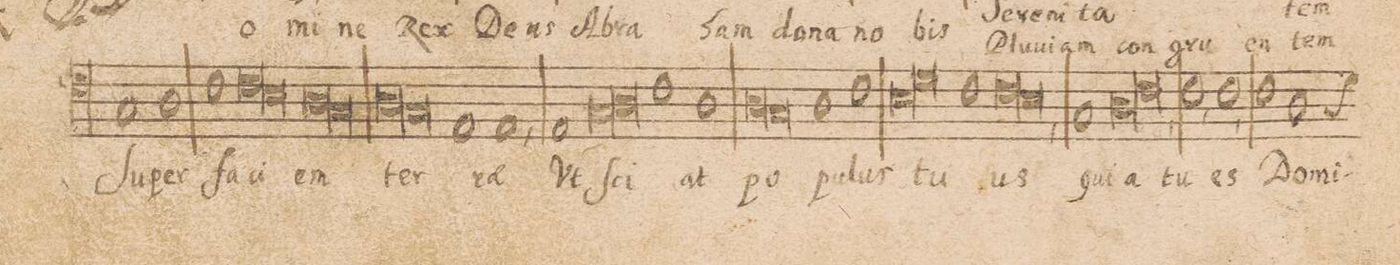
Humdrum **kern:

**kern	**text	**text
*I"[Tenore]	*	*
*clefC4	*	*
*k[]	*	*
*met(C|)	*	*
*M2/1	*	*
1G/	Su-	.
1A\	-per	.
=17-	=17-	=17-
1c\	fa-	.
*lig	*	*
1c\	-ci-	.
=18-	=18-	=18-
1B\	.	.
*Xlig	*	*
*lig	*	*
1A\	-em	.
=19-	=19-	=19-
1G/	.	.
*Xlig	*	*
*lig	*	*
1A\	ter-	.
=20-	=20-	=20-
1G/	.	.
*Xlig	*	*
1E/	.	.
=21-	=21-	=21-
1E/,	-rae	.
1E/	Ut	.
=22-	=22-	=22-
*lig	*	*
1G/	Sci-	.
1A\	.	.
*Xlig	*	*
=23-	=23-	=23-
1c\	.	.
1A\	-at	.
=24-	=24-	=24-
*lig	*	*
1A\	po-	.
1G/	.	.
*Xlig	*	*
=25-	=25-	=25-
1A\	-pu-	.
1c\	-lus	.
=26-	=26-	=26-
*lig	*	*
1B\	tu-	.
1d\	.	.
*Xlig	*	*
=27-	=27-	=27-
1c\	.	.
*lig	*	*
1c\	-us	.
=28-	=28-	=28-
1B\,	.	.
*Xlig	*	*
1G/	qui-	.
=29-	=29-	=29-
*lig	*	*
1A\	-a	.
1c\,	.	.
*Xlig	*	*
=30-	=30-	=30-
1c\,	tu	.
1c\,	es	.
=31-	=31-	=31-
1c\	Do-	.
*custos:G	*	*
1A\	-mi	.
=32-	=32-	=32-
0ryy	.	.
=33-	=33-	=33-
0ryy	.	.
=34-	=34-	=34-
0ryy	.	.
=35-	=35-	=35-
0ryy	.	.
=36-	=36-	=36-
0ryy	.	.
=37-	=37-	=37-
0ryy	.	.
=38-	=38-	=38-
0ryy	.	.
=39-	=39-	=39-
0ryy	.	.
=40-	=40-	=40-
0ryy	.	.
=41-	=41-	=41-
1ryy	.	.
=42-	=42-	=42-
*M3/1	*	*
1%3ryy	.	.
=43-	=43-	=43-
1%3ryy	.	.
=44-	=44-	=44-
1%3ryy	.	.
=45-	=45-	=45-
1%3ryy	.	.
=46-	=46-	=46-
1%3ryy	.	.
=47-	=47-	=47-
*M2/1	*	*
*met(C|)	*	*
0ryy	.	.
=48-	=48-	=48-
0ryy	.	.
=49-	=49-	=49-
1ryy	.	.
00ryy	.	.
==	==	==
*-	*-	*-
